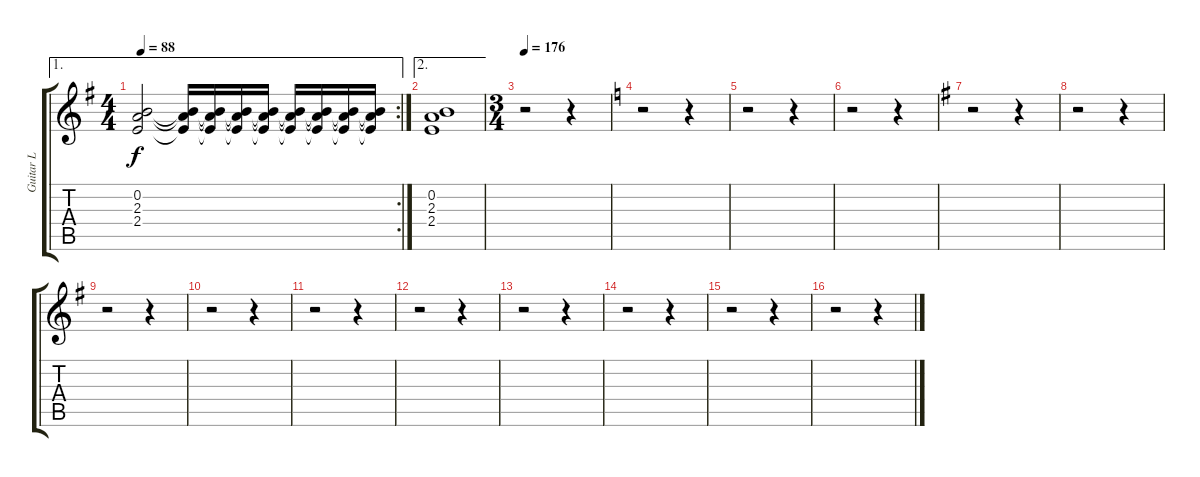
\track ("Guitar L" "Guitar L") {instrument overdrivenguitar}
\staff {score tabs}
\tuning (E4 B3 G3 D3 A2 E2) {hide}
\ae 1
\rc 2
\ts (4 4)
\tempo 88
\clef g2
\ks g
(0.2 2.3 2.4).2{dy f} (0.2{t} 2.3{t} 2.4{t}).16 (0.2{t} 2.3{t} 2.4{t}).16 (0.2{t} 2.3{t} 2.4{t}).16 (0.2{t} 2.3{t} 2.4{t}).16 (0.2{t} 2.3{t} 2.4{t}).16 (0.2{t} 2.3{t} 2.4{t}).16 (0.2{t} 2.3{t} 2.4{t}).16 (0.2{t} 2.3{t} 2.4{t}).16 |
\ae 2
(0.2 2.3 2.4).1 |
\ts (3 4)
\tempo 176
r.2 r.4 |
\ks c
r.2 r.4 |
r.2 r.4 |
r.2 r.4 |
\ks g
r.2 r.4 |
r.2 r.4 |
r.2 r.4 |
r.2 r.4 |
r.2 r.4 |
r.2 r.4 |
r.2 r.4 |
r.2 r.4 |
r.2 r.4 |
r.2 r.4
